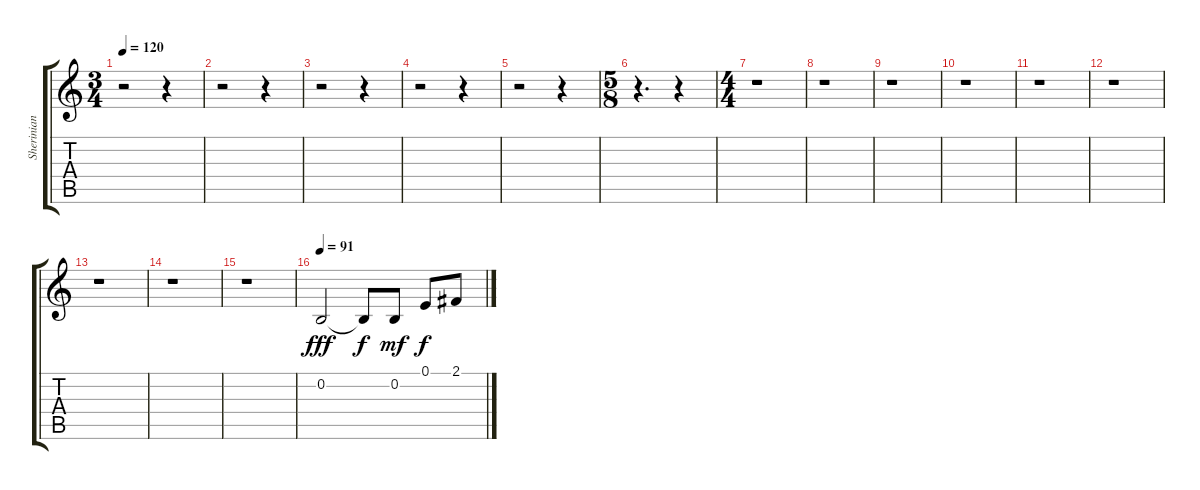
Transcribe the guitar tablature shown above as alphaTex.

\track ("Sherinian Piano" "Sherinian ") {instrument brightacousticpiano}
\staff {score tabs}
\tuning (E4 B3 G3 D3 A2 E2) {hide}
\ts (3 4)
\tempo 120
\clef g2
\ks c
r.2{dy f} r.4 |
r.2 r.4 |
r.2 r.4 |
r.2 r.4 |
r.2 r.4 |
\ts (5 8)
r.4{d} r.4 |
\ts (4 4)
r.1 |
r.1 |
r.1 |
r.1 |
r.1 |
r.1 |
r.1 |
r.1 |
r.1 |
\tempo 91
0.2.2{dy fff} 0.2{t}.8{dy f} 0.2.8{dy mf} 0.1.8{dy f} 2.1.8
